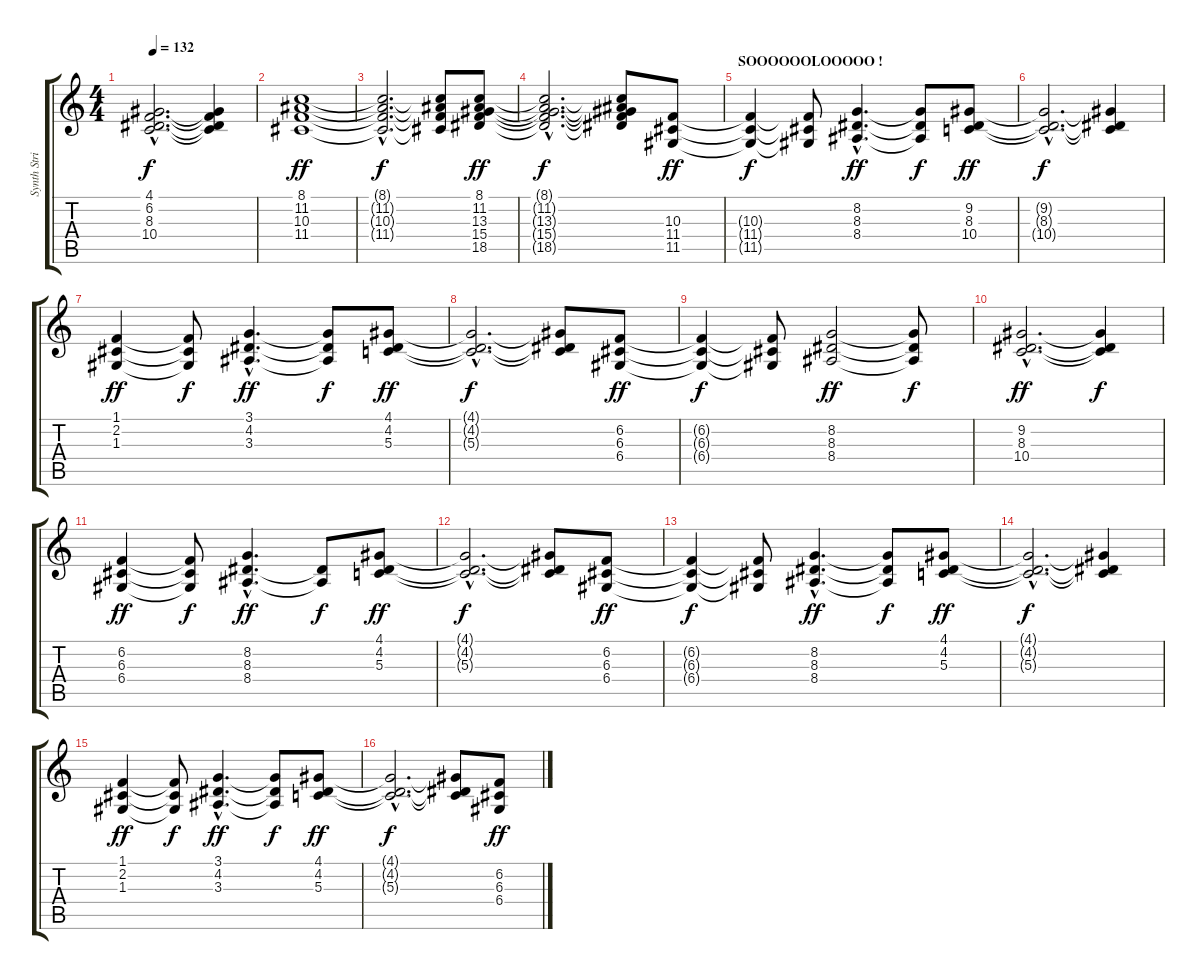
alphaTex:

\track ("Synth Strings" "Synth Stri") {instrument synthstrings1}
\staff {score tabs}
\tuning (E4 B3 G3 D3 A2 E2) {hide}
\ts (4 4)
\tempo 132
\clef g2
\ks c
(4.1{hac t} 6.2{hac t} 8.3{hac t} 10.4{hac t}).2{d dy f} (4.1{t} 6.2{t} 8.3{t} 10.4{t}).4 |
(8.1 11.2 10.3 11.4).1{dy ff} |
(8.1{hac t} 11.2{hac t} 10.3{hac t} 11.4{hac t}).2{d dy f} (8.1{t} 11.2{t} 10.3{t} 11.4{t}).8 (8.1 11.2 13.3 15.4 18.5).8{dy ff} |
(8.1{hac t} 11.2{hac t} 13.3{hac t} 15.4{hac t} 18.5{hac t}).2{d dy f} (8.1{t} 11.2{t} 13.3{t} 15.4{t} 18.5{t}).8 (10.3 11.4 11.5).8{dy ff} |
\section ("" "SOOOOOOLOOOOO !")
(10.3{t} 11.4{t} 11.5{t}).4{dy f} (10.3{t} 11.4{t} 11.5{t}).8 (8.2{hac} 8.3{hac} 8.4{hac}).4{d dy ff} (8.2{t} 8.3{t} 8.4{t}).8{dy f} (9.2 8.3 10.4).8{dy ff} |
(9.2{hac t} 8.3{hac t} 10.4{hac t}).2{d dy f} (9.2{t} 8.3{t} 10.4{t}).4 |
(1.1 2.2 1.3).4{dy ff} (1.1{t} 2.2{t} 1.3{t}).8{dy f} (3.1{hac} 4.2{hac} 3.3{hac}).4{d dy ff} (3.1{t} 4.2{t} 3.3{t}).8{dy f} (4.1 4.2 5.3).8{dy ff} |
(4.1{hac t} 4.2{hac t} 5.3{hac t}).2{d dy f} (4.1{t} 4.2{t} 5.3{t}).8 (6.2 6.3 6.4).8{dy ff} |
(6.2{t} 6.3{t} 6.4{t}).4{dy f} (6.2{t} 6.3{t} 6.4{t}).8 (8.2 8.3 8.4).2{dy ff} (8.2{t} 8.3{t} 8.4{t}).8{dy f} |
(9.2{hac} 8.3{hac} 10.4{hac}).2{d dy ff} (9.2{t} 8.3{t} 10.4{t}).4{dy f} |
(6.2 6.3 6.4).4{dy ff} (6.2{t} 6.3{t} 6.4{t}).8{dy f} (8.2{hac} 8.3{hac} 8.4{hac}).4{d dy ff} (8.3{t} 8.4{t}).8{dy f} (4.1 4.2 5.3).8{dy ff} |
(4.1{hac t} 4.2{hac t} 5.3{hac t}).2{d dy f} (4.1{t} 4.2{t} 5.3{t}).8 (6.2 6.3 6.4).8{dy ff} |
(6.2{t} 6.3{t} 6.4{t}).4{dy f} (6.2{t} 6.3{t} 6.4{t}).8 (8.2{hac} 8.3{hac} 8.4{hac}).4{d dy ff} (8.2{t} 8.3{t} 8.4{t}).8{dy f} (4.1 4.2 5.3).8{dy ff} |
(4.1{hac t} 4.2{hac t} 5.3{hac t}).2{d dy f} (4.1{t} 4.2{t} 5.3{t}).4 |
(1.1 2.2 1.3).4{dy ff} (1.1{t} 2.2{t} 1.3{t}).8{dy f} (3.1{hac} 4.2{hac} 3.3{hac}).4{d dy ff} (3.1{t} 4.2{t} 3.3{t}).8{dy f} (4.1 4.2 5.3).8{dy ff} |
(4.1{hac t} 4.2{hac t} 5.3{hac t}).2{d dy f} (4.1{t} 4.2{t} 5.3{t}).8 (6.2 6.3 6.4).8{dy ff}
